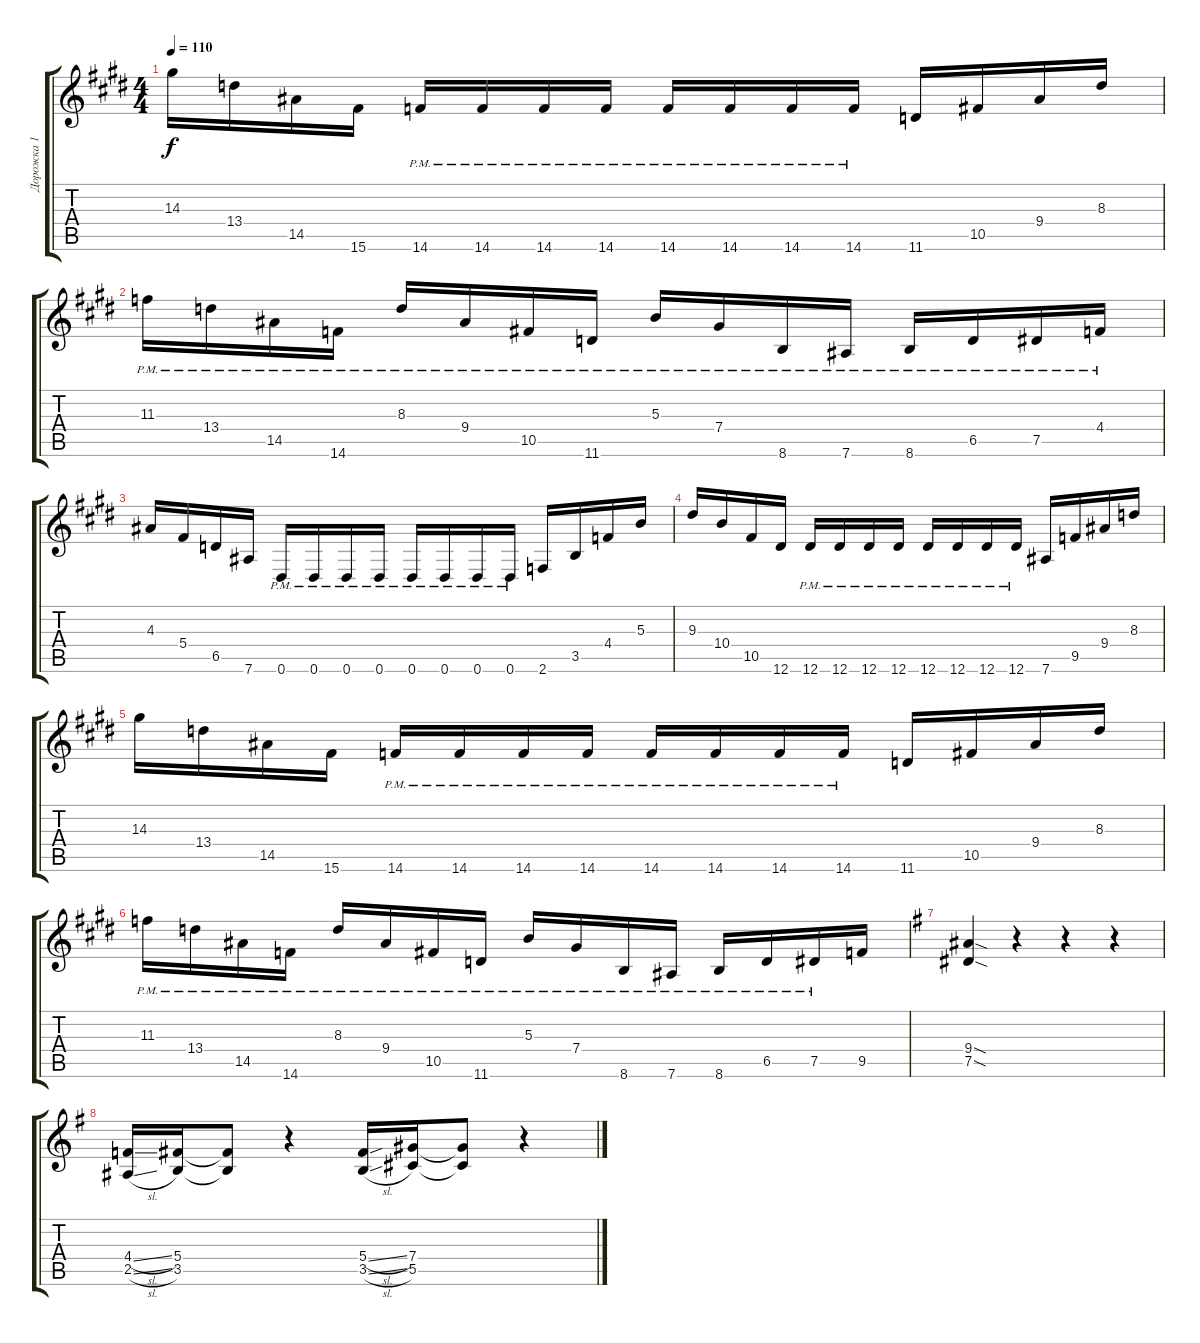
\track ("Дорожка 1" "Дорожка 1") {instrument overdrivenguitar}
\staff {score tabs}
\tuning (Eb4 Bb3 Gb3 Db3 Ab2 Eb2) {hide}
\ts (4 4)
\tempo 110
\clef g2
\ks e
14.3.16{dy f} 13.4.16 14.5.16 15.6.16 14.6{pm}.16 14.6{pm}.16 14.6{pm}.16 14.6{pm}.16 14.6{pm}.16 14.6{pm}.16 14.6{pm}.16 14.6{pm}.16 11.6.16 10.5.16 9.4.16 8.3.16 |
11.3{pm}.16 13.4{pm}.16 14.5{pm}.16 14.6{pm}.16 8.3{pm}.16 9.4{pm}.16 10.5{pm}.16 11.6{pm}.16 5.3{pm}.16 7.4{pm}.16 8.6{pm}.16 7.6{pm}.16 8.6{pm}.16 6.5{pm}.16 7.5{pm}.16 4.4{pm}.16 |
4.3.16 5.4.16 6.5.16 7.6.16 0.6{pm}.16 0.6{pm}.16 0.6{pm}.16 0.6{pm}.16 0.6{pm}.16 0.6{pm}.16 0.6{pm}.16 0.6{pm}.16 2.6.16 3.5.16 4.4.16 5.3.16 |
9.3.16 10.4.16 10.5.16 12.6.16 12.6{pm}.16 12.6{pm}.16 12.6{pm}.16 12.6{pm}.16 12.6{pm}.16 12.6{pm}.16 12.6{pm}.16 12.6{pm}.16 7.6.16 9.5.16 9.4.16 8.3.16 |
14.3.16 13.4.16 14.5.16 15.6.16 14.6{pm}.16 14.6{pm}.16 14.6{pm}.16 14.6{pm}.16 14.6{pm}.16 14.6{pm}.16 14.6{pm}.16 14.6{pm}.16 11.6.16 10.5.16 9.4.16 8.3.16 |
11.3{pm}.16 13.4{pm}.16 14.5{pm}.16 14.6{pm}.16 8.3{pm}.16 9.4{pm}.16 10.5{pm}.16 11.6{pm}.16 5.3{pm}.16 7.4{pm}.16 8.6{pm}.16 7.6{pm}.16 8.6{pm}.16 6.5{pm}.16 7.5{pm}.16 9.5.16 |
\ks g
(9.4{sod} 7.5{sod}).4 r.4 r.4 r.4 |
(4.4{sl} 2.5{sl}).16 (5.4 3.5).16 (5.4{t} 3.5{t}).8 r.4 (5.4{sl} 3.5{sl}).16 (7.4 5.5).16 (7.4{t} 5.5{t}).8 r.4
